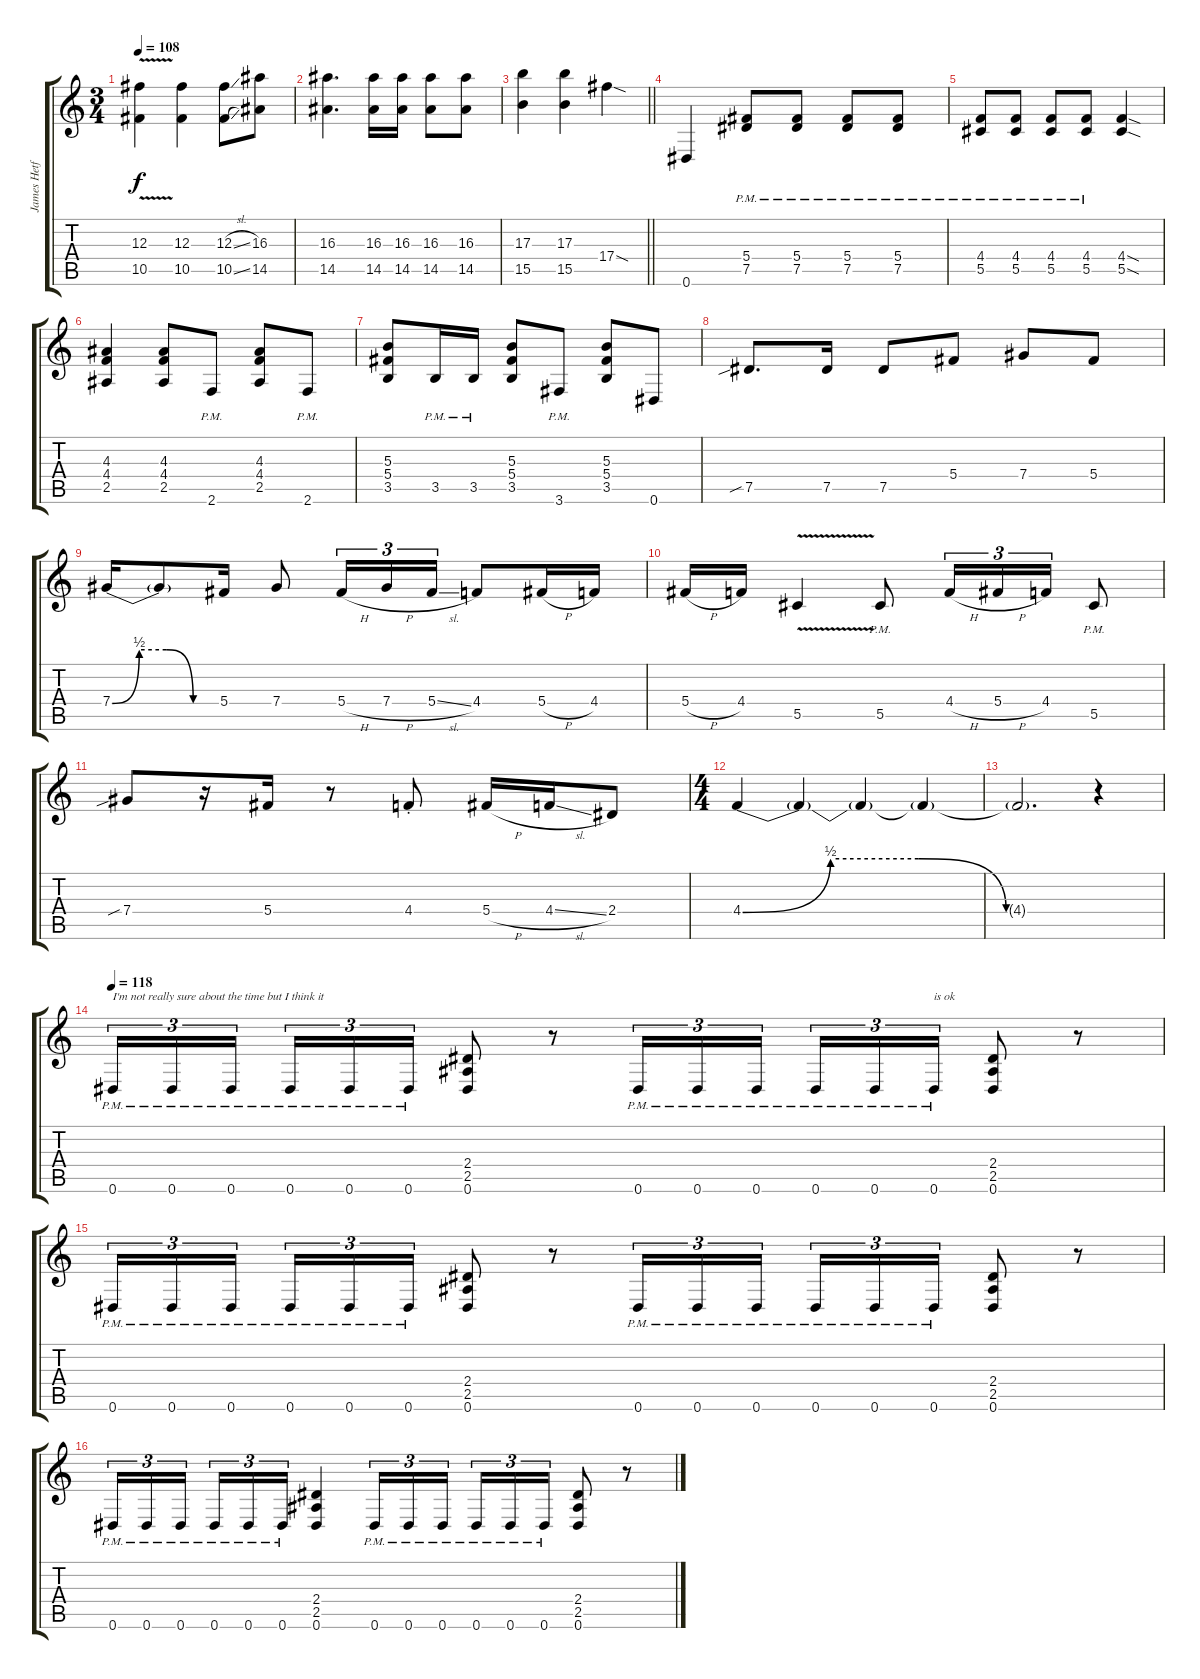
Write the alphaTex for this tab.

\track ("James Hetfeild" "James Hetf") {instrument electricguitarclean}
\staff {score tabs}
\tuning (Eb4 Bb3 Gb3 Db3 Ab2 Eb2) {hide}
\ts (3 4)
\tempo 108
\clef g2
\ks c
(12.3{v} 10.5{v}).4{dy f} (12.3 10.5).4 (12.3{sl} 10.5{sl}).8 (16.3 14.5).8 |
(16.3 14.5).4{d} (16.3 14.5).16 (16.3 14.5).16 (16.3 14.5).8 (16.3 14.5).8 |
\barLineRight lightlight
(17.3 15.5).4 (17.3 15.5).4 17.4{sod}.4 |
0.6.4 (5.4{pm} 7.5{pm}).8 (5.4{pm} 7.5{pm}).8 (5.4{pm} 7.5{pm}).8 (5.4{pm} 7.5{pm}).8 |
(4.4{pm} 5.5{pm}).8 (4.4{pm} 5.5{pm}).8 (4.4{pm} 5.5{pm}).8 (4.4{pm} 5.5{pm}).8 (4.4{sod} 5.5{sod}).4 |
(4.3 4.4 2.5).4 (4.3 4.4 2.5).8 2.6{pm}.8 (4.3 4.4 2.5).8 2.6{pm}.8 |
(5.3 5.4 3.5).8 3.5{pm}.16 3.5{pm}.16 (5.3 5.4 3.5).8 3.6{pm}.8 (5.3 5.4 3.5).8 0.6.8 |
7.5{sib}.8{d} 7.5.16 7.5.8 5.4.8 7.4.8 5.4.8 |
7.4{be (custom 0 0 15 2 30 2 45 0 60 0)}.16 7.4{t}.8 5.4.16 7.4.8 5.4{h}.16{tu (3 2)} 7.4{h}.16{tu (3 2)} 5.4{sl}.16{tu (3 2)} 4.4.8 5.4{h}.16 4.4.16 |
5.4{h}.16 4.4.16 5.5{v}.4 5.5{pm}.8 4.4{h}.16{tu (3 2)} 5.4{h}.16{tu (3 2)} 4.4.16{tu (3 2)} 5.5{pm}.8 |
7.4{sib}.8 r.16 5.4.16 r.8 4.4{st}.8 5.4{h}.16 4.4{sl}.16 2.4.8 |
\ts (4 4)
4.4{be (custom 0 0 15 2 30 2 45 0 60 0)}.4 4.4{t}.4 4.4{t}.4 4.4{t}.4 |
4.4{t}.2{d} r.4 |
\tempo 118
0.6{pm}.16{tu (3 2) txt "I'm not really sure about the time but I think it"} 0.6{pm}.16{tu (3 2)} 0.6{pm}.16{tu (3 2) beam splitsecondary} 0.6{pm}.16{tu (3 2)} 0.6{pm}.16{tu (3 2)} 0.6{pm}.16{tu (3 2)} (2.4 2.5 0.6).8 r.8 0.6{pm}.16{tu (3 2)} 0.6{pm}.16{tu (3 2)} 0.6{pm}.16{tu (3 2) beam splitsecondary} 0.6{pm}.16{tu (3 2)} 0.6{pm}.16{tu (3 2)} 0.6{pm}.16{tu (3 2) txt "is ok"} (2.4 2.5 0.6).8 r.8 |
0.6{pm}.16{tu (3 2)} 0.6{pm}.16{tu (3 2)} 0.6{pm}.16{tu (3 2) beam splitsecondary} 0.6{pm}.16{tu (3 2)} 0.6{pm}.16{tu (3 2)} 0.6{pm}.16{tu (3 2)} (2.4 2.5 0.6).8 r.8 0.6{pm}.16{tu (3 2)} 0.6{pm}.16{tu (3 2)} 0.6{pm}.16{tu (3 2) beam splitsecondary} 0.6{pm}.16{tu (3 2)} 0.6{pm}.16{tu (3 2)} 0.6{pm}.16{tu (3 2)} (2.4 2.5 0.6).8 r.8 |
0.6{pm}.16{tu (3 2)} 0.6{pm}.16{tu (3 2)} 0.6{pm}.16{tu (3 2) beam splitsecondary} 0.6{pm}.16{tu (3 2)} 0.6{pm}.16{tu (3 2)} 0.6{pm}.16{tu (3 2)} (2.4 2.5 0.6).4 0.6{pm}.16{tu (3 2)} 0.6{pm}.16{tu (3 2)} 0.6{pm}.16{tu (3 2) beam splitsecondary} 0.6{pm}.16{tu (3 2)} 0.6{pm}.16{tu (3 2)} 0.6{pm}.16{tu (3 2)} (2.4 2.5 0.6).8 r.8
